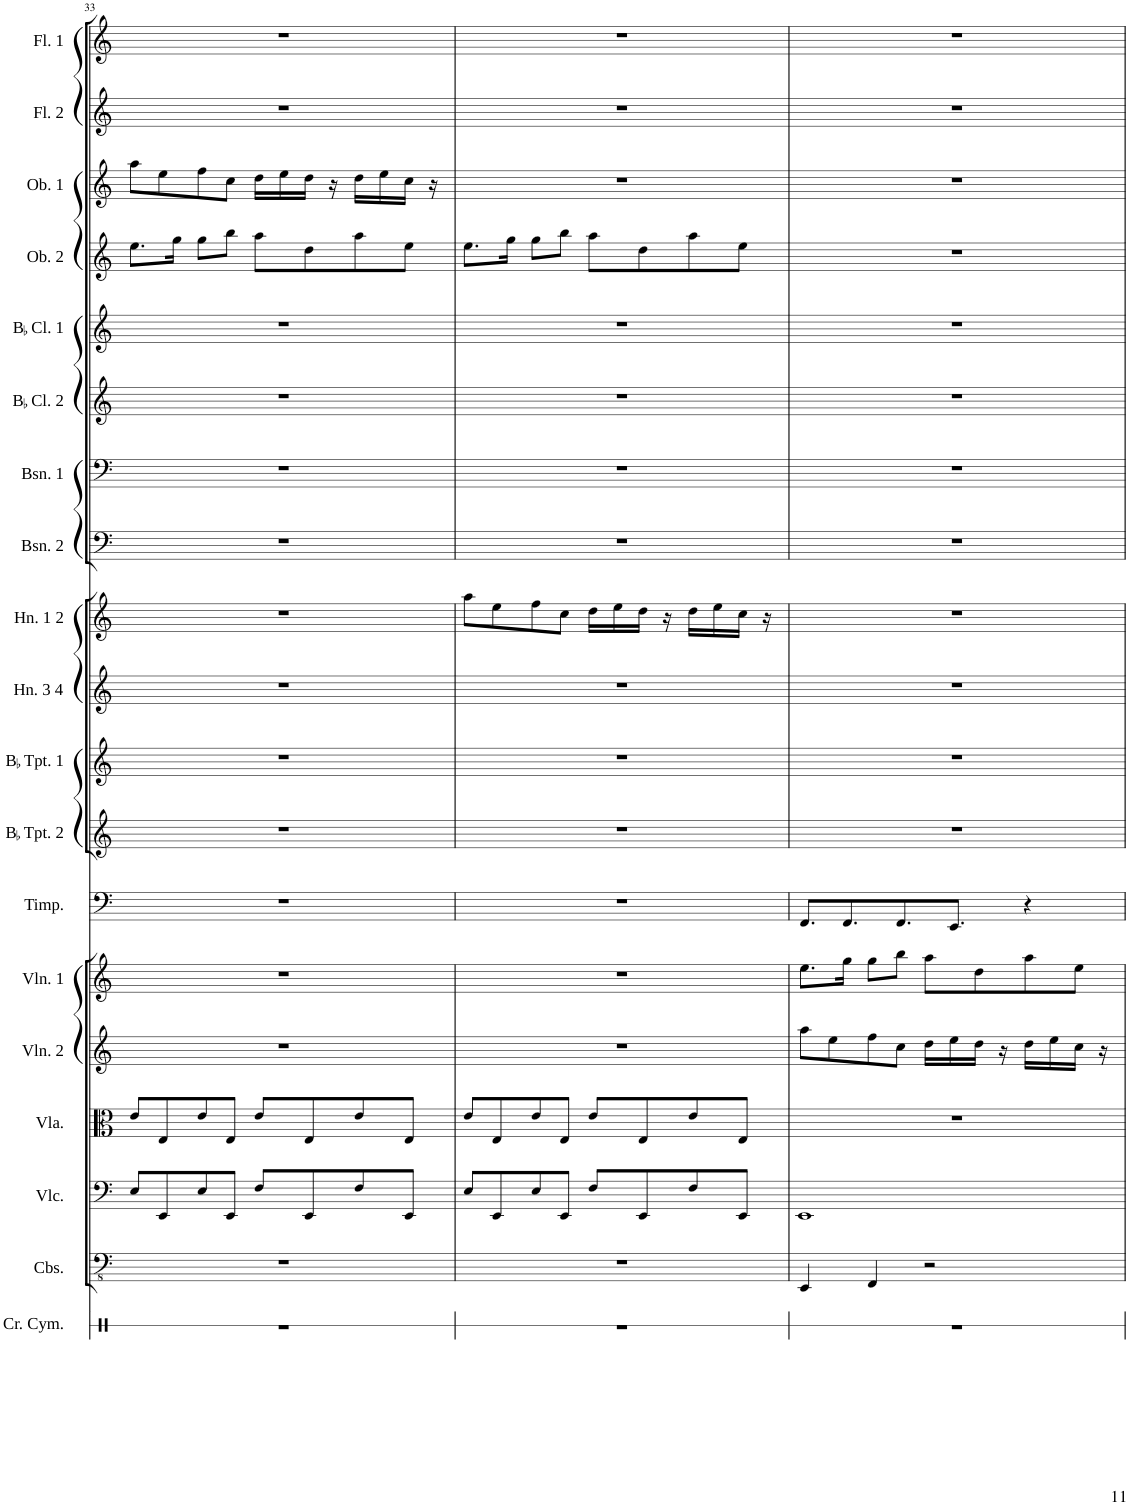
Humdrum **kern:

**kern	**kern	**kern	**kern	**kern	**kern	**kern	**kern	**kern	**kern	**kern	**kern	**kern	**kern	**kern	**kern	**kern	**kern	**kern
*part19	*part18	*part17	*part16	*part15	*part14	*part13	*part12	*part11	*part10	*part9	*part8	*part7	*part6	*part5	*part4	*part3	*part2	*part1
*staff19	*staff18	*staff17	*staff16	*staff15	*staff14	*staff13	*staff12	*staff11	*staff10	*staff9	*staff8	*staff7	*staff6	*staff5	*staff4	*staff3	*staff2	*staff1
*I"Crash Cymbal	*I"Contrabass	*I"Violoncello	*I"Viola	*I"Violin 2	*I"Violin 1	*I"Timpani	*I"BaccidentalFlat Trumpet 2	*I"BaccidentalFlat Trumpet 1	*I"Horn 3 4	*I"Horn 1 2	*I"Bassoon 2	*I"Bassoon 1	*I"BaccidentalFlat Clarinet 2	*I"BaccidentalFlat Clarinet 1	*I"Oboe 2	*I"Oboe 1	*I"Flute 2	*I"Flute 1
*I'Cr. Cym.	*I'Cbs.	*I'Vlc.	*I'Vla.	*I'Vln. 2	*I'Vln. 1	*I'Timp.	*I'BaccidentalFlat Tpt. 2	*I'BaccidentalFlat Tpt. 1	*I'Hn. 3 4	*I'Hn. 1 2	*I'Bsn. 2	*I'Bsn. 1	*I'BaccidentalFlat Cl. 2	*I'BaccidentalFlat Cl. 1	*I'Ob. 2	*I'Ob. 1	*I'Fl. 2	*I'Fl. 1
!!LO:PB:g=z
*clefX	*clefFv4	*clefF4	*clefC3	*clefG2	*clefG2	*clefF4	*clefG2	*clefG2	*clefG2	*clefG2	*clefF4	*clefF4	*clefG2	*clefG2	*clefG2	*clefG2	*clefG2	*clefG2
*	*	*	*	*	*	*	*ITrd1c2	*ITrd1c2	*ITrd4c7	*ITrd4c7	*	*	*ITrd1c2	*ITrd1c2	*	*	*	*
*k[]	*k[]	*k[]	*k[]	*k[]	*k[]	*k[]	*k[]	*k[]	*k[]	*k[]	*k[]	*k[]	*k[]	*k[]	*k[]	*k[]	*k[]	*k[]
*M4/4	*M4/4	*M4/4	*M4/4	*M4/4	*M4/4	*M4/4	*M4/4	*M4/4	*M4/4	*M4/4	*M4/4	*M4/4	*M4/4	*M4/4	*M4/4	*M4/4	*M4/4	*M4/4
=33	=33	=33	=33	=33	=33	=33	=33	=33	=33	=33	=33	=33	=33	=33	=33	=33	=33	=33
1r	1r	8E/L	8e/L	1r	1r	1r	1r	1r	1r	1r	1r	1r	1r	1r	8.ee\L	8aa\L	1r	1r
.	.	8EE/	8E/	.	.	.	.	.	.	.	.	.	.	.	.	8ee\	.	.
.	.	.	.	.	.	.	.	.	.	.	.	.	.	.	16gg\Jk	.	.	.
.	.	8E/	8e/	.	.	.	.	.	.	.	.	.	.	.	8gg\L	8ff\	.	.
.	.	8EE/J	8E/J	.	.	.	.	.	.	.	.	.	.	.	8bb\J	8cc\J	.	.
.	.	8F/L	8e/L	.	.	.	.	.	.	.	.	.	.	.	8aa\L	16dd\LL	.	.
.	.	.	.	.	.	.	.	.	.	.	.	.	.	.	.	16ee\	.	.
.	.	8EE/	8E/	.	.	.	.	.	.	.	.	.	.	.	8dd\	16dd\JJ	.	.
.	.	.	.	.	.	.	.	.	.	.	.	.	.	.	.	16r	.	.
.	.	8F/	8e/	.	.	.	.	.	.	.	.	.	.	.	8aa\	16dd\LL	.	.
.	.	.	.	.	.	.	.	.	.	.	.	.	.	.	.	16ee\	.	.
.	.	8EE/J	8E/J	.	.	.	.	.	.	.	.	.	.	.	8ee\J	16cc\JJ	.	.
.	.	.	.	.	.	.	.	.	.	.	.	.	.	.	.	16r	.	.
=34	=34	=34	=34	=34	=34	=34	=34	=34	=34	=34	=34	=34	=34	=34	=34	=34	=34	=34
1r	1r	8E/L	8e/L	1r	1r	1r	1r	1r	1r	8aa\L	1r	1r	1r	1r	8.ee\L	1r	1r	1r
.	.	8EE/	8E/	.	.	.	.	.	.	8ee\	.	.	.	.	.	.	.	.
.	.	.	.	.	.	.	.	.	.	.	.	.	.	.	16gg\Jk	.	.	.
.	.	8E/	8e/	.	.	.	.	.	.	8ff\	.	.	.	.	8gg\L	.	.	.
.	.	8EE/J	8E/J	.	.	.	.	.	.	8cc\J	.	.	.	.	8bb\J	.	.	.
.	.	8F/L	8e/L	.	.	.	.	.	.	16dd\LL	.	.	.	.	8aa\L	.	.	.
.	.	.	.	.	.	.	.	.	.	16ee\	.	.	.	.	.	.	.	.
.	.	8EE/	8E/	.	.	.	.	.	.	16dd\JJ	.	.	.	.	8dd\	.	.	.
.	.	.	.	.	.	.	.	.	.	16r	.	.	.	.	.	.	.	.
.	.	8F/	8e/	.	.	.	.	.	.	16dd\LL	.	.	.	.	8aa\	.	.	.
.	.	.	.	.	.	.	.	.	.	16ee\	.	.	.	.	.	.	.	.
.	.	8EE/J	8E/J	.	.	.	.	.	.	16cc\JJ	.	.	.	.	8ee\J	.	.	.
.	.	.	.	.	.	.	.	.	.	16r	.	.	.	.	.	.	.	.
=35	=35	=35	=35	=35	=35	=35	=35	=35	=35	=35	=35	=35	=35	=35	=35	=35	=35	=35
1r	4EEE/	1EE	1r	8aa\L	8.ee\L	8.FF/L	1r	1r	1r	1r	1r	1r	1r	1r	1r	1r	1r	1r
.	.	.	.	8ee\	.	.	.	.	.	.	.	.	.	.	.	.	.	.
.	.	.	.	.	16gg\Jk	8.FF/	.	.	.	.	.	.	.	.	.	.	.	.
.	4FFF/	.	.	8ff\	8gg\L	.	.	.	.	.	.	.	.	.	.	.	.	.
.	.	.	.	8cc\J	8bb\J	8.FF/	.	.	.	.	.	.	.	.	.	.	.	.
.	2r	.	.	16dd\LL	8aa\L	.	.	.	.	.	.	.	.	.	.	.	.	.
.	.	.	.	16ee\	.	8.EE/J	.	.	.	.	.	.	.	.	.	.	.	.
.	.	.	.	16dd\JJ	8dd\	.	.	.	.	.	.	.	.	.	.	.	.	.
.	.	.	.	16r	.	.	.	.	.	.	.	.	.	.	.	.	.	.
.	.	.	.	16dd\LL	8aa\	4r	.	.	.	.	.	.	.	.	.	.	.	.
.	.	.	.	16ee\	.	.	.	.	.	.	.	.	.	.	.	.	.	.
.	.	.	.	16cc\JJ	8ee\J	.	.	.	.	.	.	.	.	.	.	.	.	.
.	.	.	.	16r	.	.	.	.	.	.	.	.	.	.	.	.	.	.
=	=	=	=	=	=	=	=	=	=	=	=	=	=	=	=	=	=	=
*-	*-	*-	*-	*-	*-	*-	*-	*-	*-	*-	*-	*-	*-	*-	*-	*-	*-	*-
